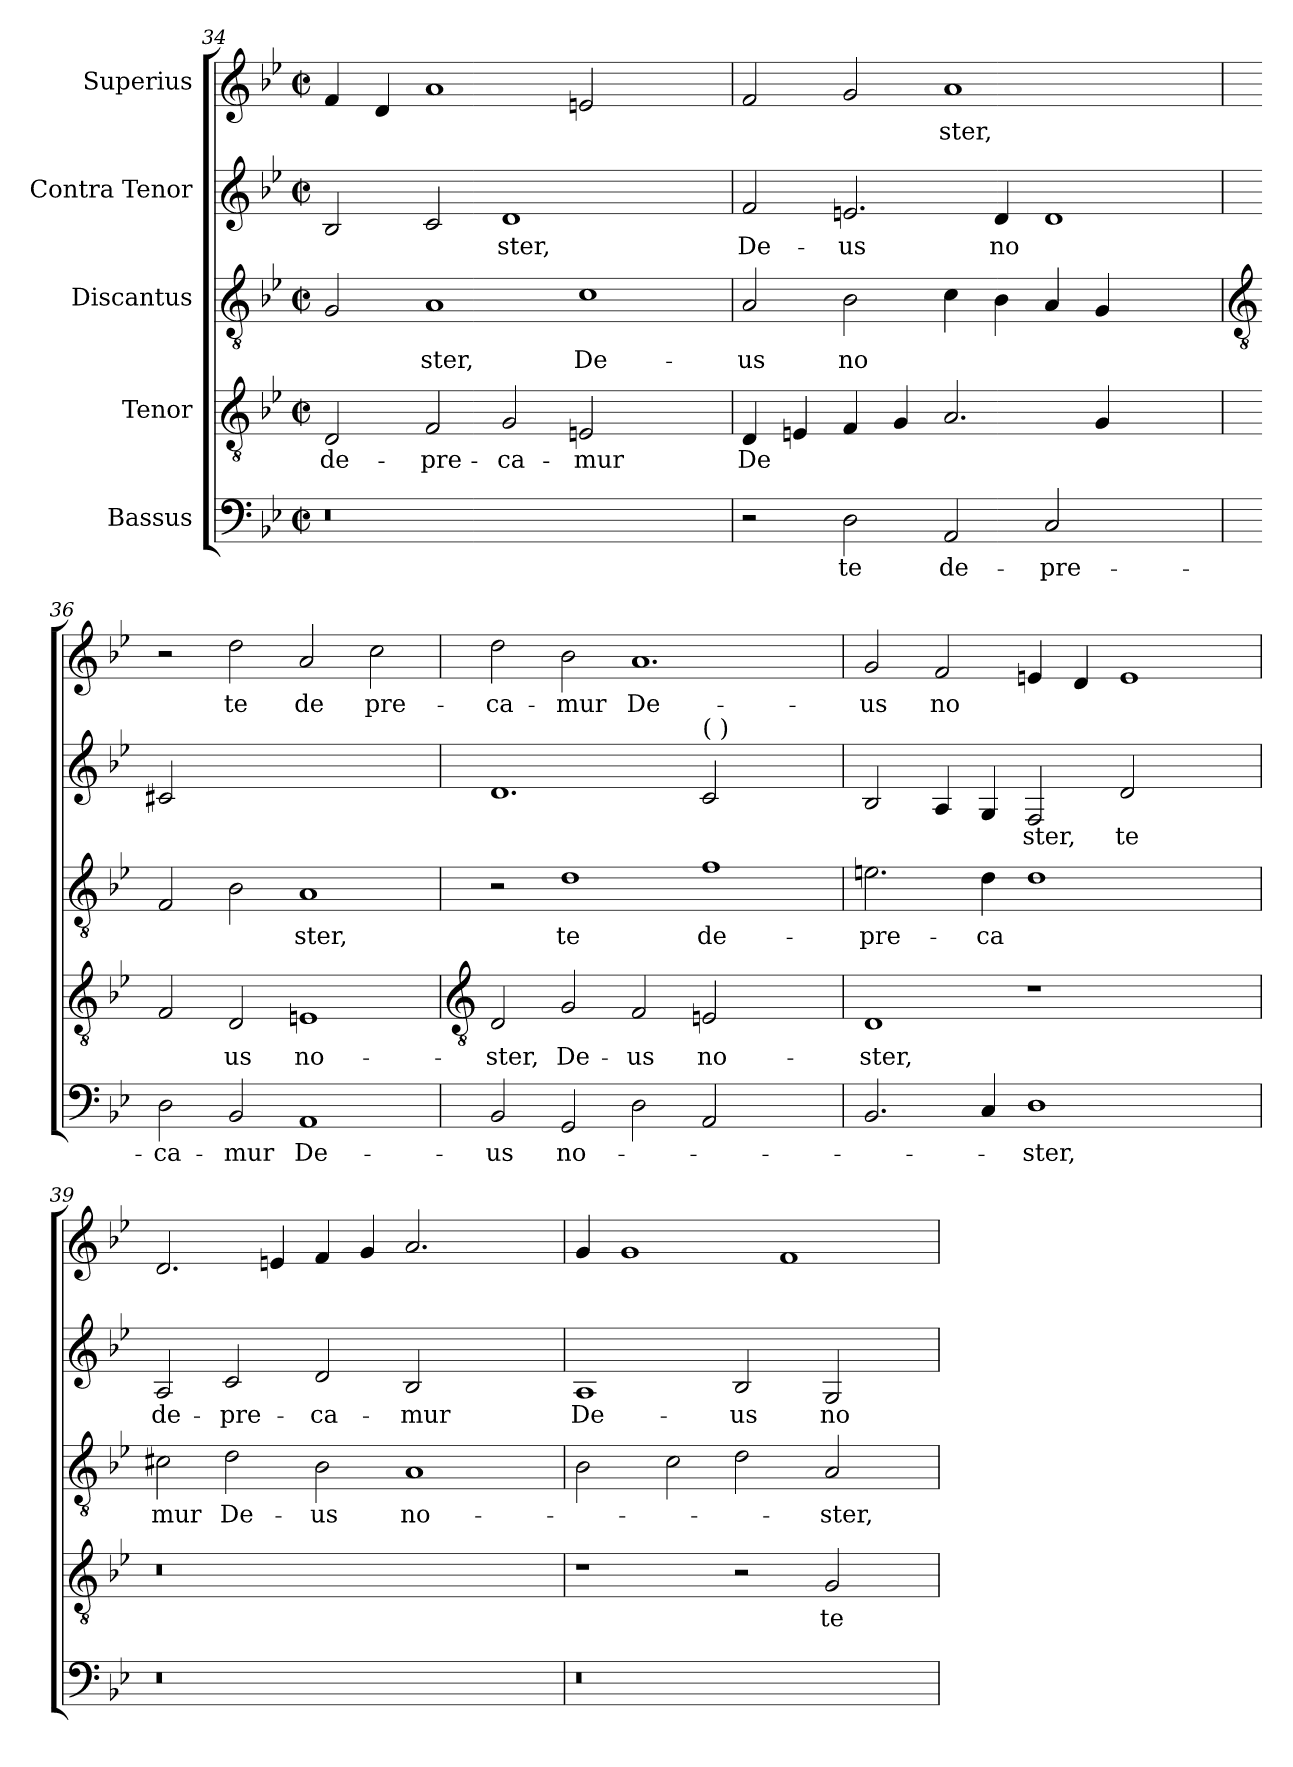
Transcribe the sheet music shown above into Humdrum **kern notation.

**kern	**text	**kern	**text	**kern	**text	**kern	**text	**kern	**text
*part5	*part5	*part4	*part4	*part3	*part3	*part2	*part2	*part1	*part1
*staff5	*staff5	*staff4	*staff4	*staff3	*staff3	*staff2	*staff2	*staff1	*staff1
*I"Bassus	*	*I"Tenor	*	*I"Discantus	*	*I"Contra Tenor	*	*I"Superius	*
*clefF4	*	*clefGv2	*	*clefGv2	*	*clefG2	*	*clefG2	*
*k[b-e-]	*	*k[b-e-]	*	*k[b-e-]	*	*k[b-e-]	*	*k[b-e-]	*
*B-:	*	*B-:	*	*B-:	*	*B-:	*	*B-:	*
*M4/2	*	*M4/2	*	*M4/2	*	*M4/2	*	*M4/2	*
*met(c|)	*	*met(c|)	*	*met(c|)	*	*met(c|)	*	*met(c|)	*
=34A	=34A	=34A	=34A	=34A	=34A	=34A	=34A	=34A	=34A
!	!	!	!LO:LY:b	!	!	!	!	!	!
0r	.	2D	de-	2G	.	2B-	.	4f	.
.	.	.	.	.	.	.	.	4d	.
!	!	!	!LO:LY:b	!	!LO:LY:b	!	!	!	!
.	.	2F	-pre-	1A	-ster,	2c	.	1a	.
!	!	!	!LO:LY:b	!	!	!	!LO:LY:b	!	!
.	.	2G	-ca-	.	.	1d	-ster,	.	.
!	!	!	!LO:LY:b	!	!LO:LY:b	!	!	!	!
.	.	2En	-mur	1c	De-	.	.	2e	.
2ryy	.	2ryy	.	.	.	2ryy	.	2ryy	.
=35A	=35A	=35A	=35A	=35A	=35A	=35A	=35A	=35A	=35A
!	!	!	!LO:LY:b	!	!LO:LY:b	!	!LO:LY:b	!	!
2r	.	4D	De	2A	-us	2f	De-	2f	.
.	.	4En	.	.	.	.	.	.	.
!	!LO:LY:b	!	!	!	!LO:LY:b	!	!LO:LY:b	!	!
2D	te	4F	.	2B-	no	2.en	-us	2g	.
.	.	4G	.	.	.	.	.	.	.
!	!LO:LY:b	!	!	!	!	!	!	!	!LO:LY:b
2AA	de-	2.A	.	4c	.	.	.	1a	-ster,
!	!	!	!	!	!	!	!LO:LY:b	!	!
.	.	.	.	4B-	.	4d	no	.	.
!	!LO:LY:b	!	!	!	!	!	!	!	!
2C	-pre-	.	.	4A	.	1d	.	.	.
.	.	4G	.	4G	.	.	.	.	.
2ryy	.	2ryy	.	2ryy	.	.	.	2ryy	.
!!LO:LB:g=z
=36	=36	=36	=36	=36	=36	=36	=36	=36	=36
*	*	*	*	*clefGv2	*	*	*	*	*
!	!LO:LY:b	!	!	!	!	!	!	!	!
2D	-ca-	2F	.	2F	.	2c#X	.	2r	.
!	!LO:LY:b	!	!LO:LY:b	!	!	!	!	!	!LO:LY:b
2BB-	-mur	2D	us	2B-	.	1.ryy	.	2dd	te
!	!LO:LY:b	!	!LO:LY:b	!	!LO:LY:b	!	!	!	!LO:LY:b
1AA	De-	1En	no-	1A	ster,	.	.	2a	de
!	!	!	!	!	!	!	!	!	!LO:LY:b
.	.	.	.	.	.	.	.	2cc	pre-
!!LO:LB:g=z
=37	=37	=37	=37	=37	=37	=37	=37	=37	=37
*	*	*clefGv2	*	*	*	*	*	*	*
!	!LO:LY:b	!	!LO:LY:b	!	!	!	!	!	!LO:LY:b
2BB-	-us	2D	-ster,	2r	.	1.d	.	2dd	-ca-
!	!LO:LY:b	!	!LO:LY:b	!	!LO:LY:b	!	!	!	!LO:LY:b
2GG	no-	2G	De-	1d	te	.	.	2b-	-mur
!	!	!	!LO:LY:b	!	!	!	!	!	!LO:LY:b
2D	.	2F	-us	.	.	.	.	1.a	De-
!	!	!	!	!	!	!LO:TX:a:t=(  )	!	!	!
!	!	!	!LO:LY:b	!	!LO:LY:b	!	!	!	!
2AA	.	2En	no-	1f	de-	2c	.	.	.
2ryy	.	2ryy	.	.	.	2ryy	.	.	.
=38	=38	=38	=38	=38	=38	=38	=38	=38	=38
!	!	!	!LO:LY:b	!	!LO:LY:b	!	!	!	!LO:LY:b
2.BB-	.	1D	-ster,	2.en	-pre-	2B-	.	2g	-us
!	!	!	!	!	!	!	!	!	!LO:LY:b
.	.	.	.	.	.	4A	.	2f	no
!	!	!	!	!	!LO:LY:b	!	!	!	!
4C	.	.	.	4d	-ca	4G	.	.	.
!	!LO:LY:b	!	!	!	!	!	!LO:LY:b	!	!
1D	-ster,	1r	.	1d	.	2F	ster,	4e	.
.	.	.	.	.	.	.	.	4d	.
!	!	!	!	!	!	!	!LO:LY:b	!	!
.	.	.	.	.	.	2d	te	1e	.
2ryy	.	2ryy	.	2ryy	.	2ryy	.	.	.
=39	=39	=39	=39	=39	=39	=39	=39	=39	=39
!	!	!	!	!	!LO:LY:b	!	!LO:LY:b	!	!
0r	.	0r	.	2c#X	mur	2A	de-	2.d	.
!	!	!	!	!	!LO:LY:b	!	!LO:LY:b	!	!
.	.	.	.	2d	De-	2c	-pre-	.	.
.	.	.	.	.	.	.	.	4en	.
!	!	!	!	!	!LO:LY:b	!	!LO:LY:b	!	!
.	.	.	.	2B-	-us	2d	-ca-	4f	.
.	.	.	.	.	.	.	.	4g	.
!	!	!	!	!	!LO:LY:b	!	!LO:LY:b	!	!
.	.	.	.	1A	no-	2B-	-mur	2.a	.
2ryy	.	2ryy	.	.	.	2ryy	.	.	.
.	.	.	.	.	.	.	.	4ryy	.
=40	=40	=40	=40	=40	=40	=40	=40	=40	=40
!	!	!	!	!	!	!	!LO:LY:b	!	!
0r	.	1r	.	2B-	.	1A	De-	4g	.
.	.	.	.	.	.	.	.	1g	.
.	.	.	.	2c	.	.	.	.	.
!	!	!	!	!	!	!	!LO:LY:b	!	!
.	.	2r	.	2d	.	2B-	-us	.	.
.	.	.	.	.	.	.	.	1f	.
!	!	!	!LO:LY:b	!	!LO:LY:b	!	!LO:LY:b	!	!
.	.	2G	te	2A	-ster,	2G	no-	.	.
4ryy	.	4ryy	.	4ryy	.	4ryy	.	.	.
=	=	=	=	=	=	=	=	=	=
*-	*-	*-	*-	*-	*-	*-	*-	*-	*-
